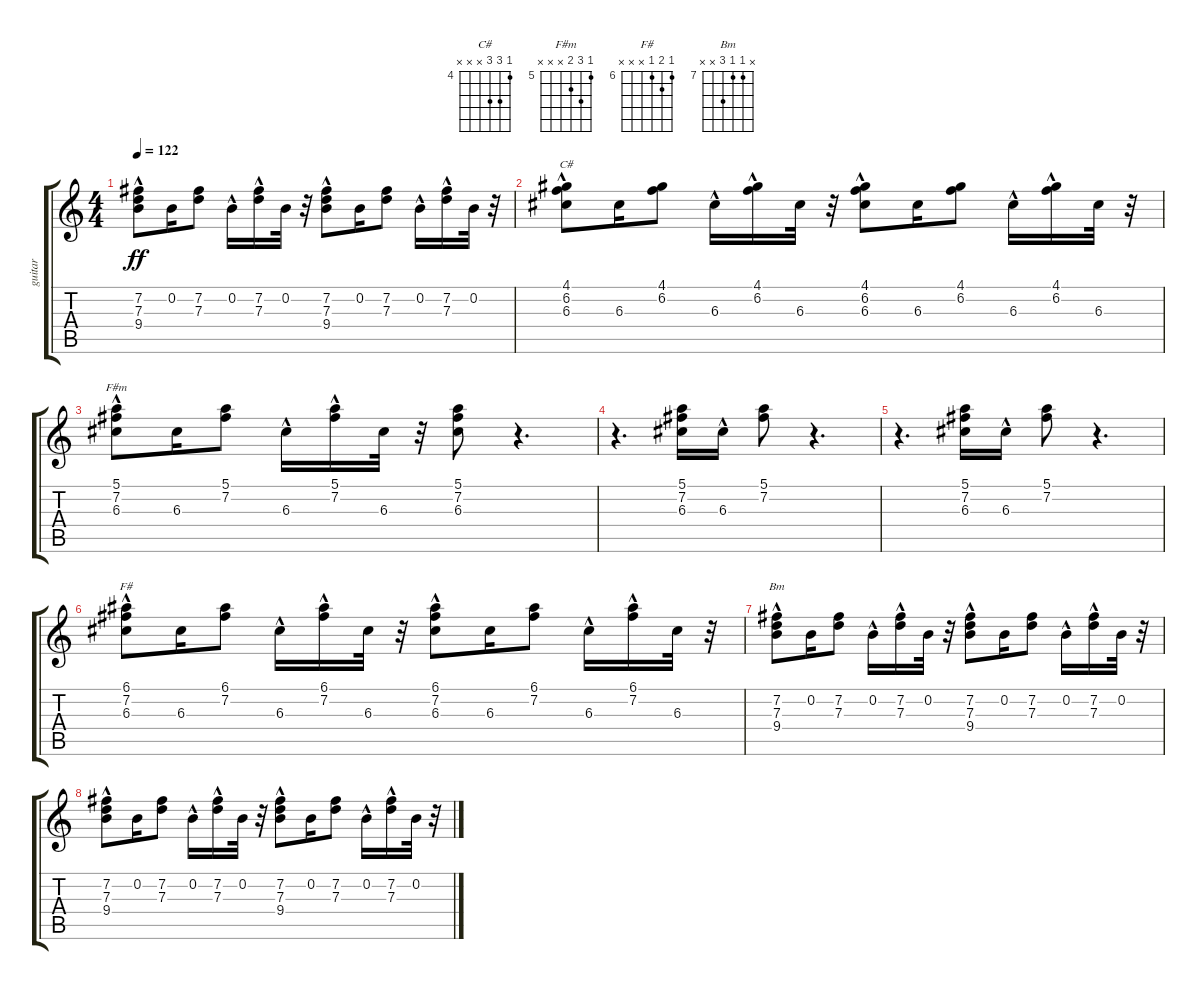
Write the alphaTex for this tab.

\track ("guitar" "guitar") {instrument acousticguitarnylon}
\staff {score tabs}
\tuning (E4 B3 G3 D3 A2 E2) {hide}
\chord ("C#" 4 6 6 x x x) {firstfret 4}
\chord ("F#m" 5 7 6 x x x) {firstfret 5}
\chord ("F#" 6 7 6 x x x) {firstfret 6}
\chord ("Bm" x 7 7 9 x x) {firstfret 7}
\ts (4 4)
\tempo 122
\clef g2
\ks c
(7.2 7.3 9.4{hac}).8{dy ff} 0.2.16 (7.2 7.3).8 0.2{hac}.16 (7.2{hac} 7.3{hac}).16 0.2.32 r.32 (7.2 7.3 9.4{hac}).8 0.2.16 (7.2 7.3).8 0.2{hac}.16 (7.2{hac} 7.3{hac}).16 0.2.32 r.32 |
(4.1 6.2 6.3{hac}).8{ch "C#"} 6.3.16 (4.1 6.2).8 6.3{hac}.16 (4.1{hac} 6.2{hac}).16 6.3.32 r.32 (4.1 6.2 6.3{hac}).8 6.3.16 (4.1 6.2).8 6.3{hac}.16 (4.1{hac} 6.2{hac}).16 6.3.32 r.32 |
(5.1 7.2 6.3{hac}).8{ch "F#m"} 6.3.16 (5.1 7.2).8 6.3{hac}.16 (5.1{hac} 7.2{hac}).16 6.3.32 r.32 (5.1 7.2 6.3).8 r.4{d} |
r.4{d} (5.1 7.2 6.3).16 6.3{hac}.16 (5.1 7.2).8 r.4{d} |
r.4{d} (5.1 7.2 6.3).16 6.3{hac}.16 (5.1 7.2).8 r.4{d} |
(6.1 7.2 6.3{hac}).8{ch "F#"} 6.3.16 (6.1 7.2).8 6.3{hac}.16 (6.1{hac} 7.2{hac}).16 6.3.32 r.32 (6.1 7.2 6.3{hac}).8 6.3.16 (6.1 7.2).8 6.3{hac}.16 (6.1{hac} 7.2{hac}).16 6.3.32 r.32 |
(7.2 7.3 9.4{hac}).8{ch "Bm"} 0.2.16 (7.2 7.3).8 0.2{hac}.16 (7.2{hac} 7.3{hac}).16 0.2.32 r.32 (7.2 7.3 9.4{hac}).8 0.2.16 (7.2 7.3).8 0.2{hac}.16 (7.2{hac} 7.3{hac}).16 0.2.32 r.32 |
(7.2 7.3 9.4{hac}).8 0.2.16 (7.2 7.3).8 0.2{hac}.16 (7.2{hac} 7.3{hac}).16 0.2.32 r.32 (7.2 7.3 9.4{hac}).8 0.2.16 (7.2 7.3).8 0.2{hac}.16 (7.2{hac} 7.3{hac}).16 0.2.32 r.32
